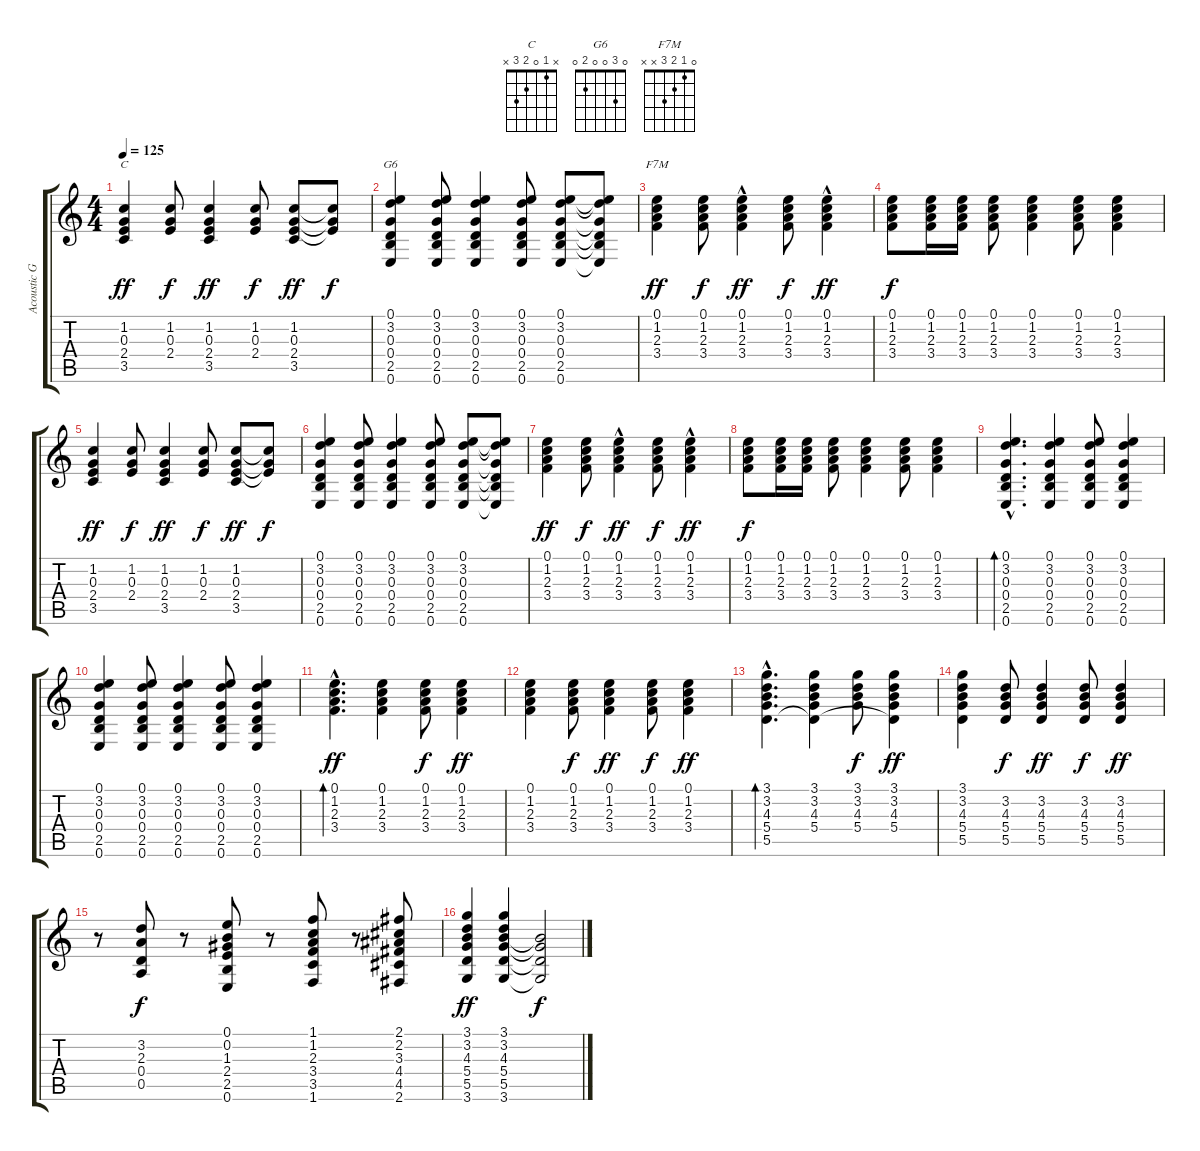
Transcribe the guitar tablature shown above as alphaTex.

\track ("Acoustic Guitar" "Acoustic G") {instrument acousticguitarsteel}
\staff {score tabs}
\tuning (E4 B3 G3 D3 A2 E2) {hide}
\chord ("C" x 1 0 2 3 x)
\chord ("G6" 0 3 0 0 2 0)
\chord ("F7M" 0 1 2 3 x x)
\ts (4 4)
\tempo 125
\clef g2
\ks c
(1.2 0.3 2.4 3.5).4{ch "C" dy ff} (1.2 0.3 2.4).8{dy f} (1.2 0.3 2.4 3.5).4{dy ff} (1.2 0.3 2.4).8{dy f} (1.2 0.3 2.4 3.5).8{dy ff} (1.2{t} 0.3{t} 2.4{t}).8{dy f} |
(0.1 3.2 0.3 0.4 2.5 0.6).4{ch "G6"} (0.1 3.2 0.3 0.4 2.5 0.6).8 (0.1 3.2 0.3 0.4 2.5 0.6).4 (0.1 3.2 0.3 0.4 2.5 0.6).8 (0.1 3.2 0.3 0.4 2.5 0.6).8 (0.1{t} 3.2{t} 0.3{t} 0.4{t} 2.5{t} 0.6{t}).8 |
(0.1 1.2 2.3 3.4).4{ch "F7M" dy ff} (0.1 1.2 2.3 3.4).8{dy f} (0.1 1.2 2.3 3.4{hac}).4{dy ff} (0.1 1.2 2.3 3.4).8{dy f} (0.1 1.2{hac} 2.3 3.4).4{dy ff} |
(0.1 1.2 2.3 3.4).8{dy f} (0.1 1.2 2.3 3.4).16 (0.1 1.2 2.3 3.4).16 (0.1 1.2 2.3 3.4).8 (0.1 1.2 2.3 3.4).4 (0.1 1.2 2.3 3.4).8 (0.1 1.2 2.3 3.4).4 |
(1.2 0.3 2.4 3.5).4{dy ff} (1.2 0.3 2.4).8{dy f} (1.2 0.3 2.4 3.5).4{dy ff} (1.2 0.3 2.4).8{dy f} (1.2 0.3 2.4 3.5).8{dy ff} (1.2{t} 0.3{t} 2.4{t}).8{dy f} |
(0.1 3.2 0.3 0.4 2.5 0.6).4 (0.1 3.2 0.3 0.4 2.5 0.6).8 (0.1 3.2 0.3 0.4 2.5 0.6).4 (0.1 3.2 0.3 0.4 2.5 0.6).8 (0.1 3.2 0.3 0.4 2.5 0.6).8 (0.1{t} 3.2{t} 0.3{t} 0.4{t} 2.5{t} 0.6{t}).8 |
(0.1 1.2 2.3 3.4).4{dy ff} (0.1 1.2 2.3 3.4).8{dy f} (0.1 1.2 2.3 3.4{hac}).4{dy ff} (0.1 1.2 2.3 3.4).8{dy f} (0.1 1.2{hac} 2.3 3.4).4{dy ff} |
(0.1 1.2 2.3 3.4).8{dy f} (0.1 1.2 2.3 3.4).16 (0.1 1.2 2.3 3.4).16 (0.1 1.2 2.3 3.4).8 (0.1 1.2 2.3 3.4).4 (0.1 1.2 2.3 3.4).8 (0.1 1.2 2.3 3.4).4 |
(0.1{hac} 3.2{hac} 0.3{hac} 0.4{hac} 2.5{hac} 0.6{hac}).4{d bd 120} (0.1 3.2 0.3 0.4 2.5 0.6).4 (0.1 3.2 0.3 0.4 2.5 0.6).8 (0.1 3.2 0.3 0.4 2.5 0.6).4 |
(0.1 3.2 0.3 0.4 2.5 0.6).4 (0.1 3.2 0.3 0.4 2.5 0.6).8 (0.1 3.2 0.3 0.4 2.5 0.6).4 (0.1 3.2 0.3 0.4 2.5 0.6).8 (0.1 3.2 0.3 0.4 2.5 0.6).4 |
(0.1 1.2{hac} 2.3{hac} 3.4{hac}).4{d bd 120 dy ff} (0.1 1.2 2.3 3.4).4 (0.1 1.2 2.3 3.4).8{dy f} (0.1 1.2 2.3 3.4).4{dy ff} |
(0.1 1.2 2.3 3.4).4 (0.1 1.2 2.3 3.4).8{dy f} (0.1 1.2 2.3 3.4).4{dy ff} (0.1 1.2 2.3 3.4).8{dy f} (0.1 1.2 2.3 3.4).4{dy ff} |
(3.1{hac} 3.2{hac} 4.3{hac} 5.4{hac} 5.5).4{d bd 240} (3.1 3.2 4.3 5.4 5.5{t}).4 (3.1 3.2 4.3 5.4).8{dy f} (3.1 3.2 4.3 5.4 5.5{t}).4{dy ff} |
(3.1 3.2 4.3 5.4 5.5).4 (3.2 4.3 5.4 5.5).8{dy f} (3.2 4.3 5.4 5.5).4{dy ff} (3.2 4.3 5.4 5.5).8{dy f} (3.2 4.3 5.4 5.5).4{dy ff} |
r.8 (3.2 2.3 0.4 0.5).8{dy f} r.8 (0.1 0.2 1.3 2.4 2.5 0.6).8 r.8 (1.1 1.2 2.3 3.4 3.5 1.6).8 r.8 (2.1 2.2 3.3 4.4 4.5 2.6).8 |
(3.1 3.2 4.3 5.4 5.5 3.6).4{dy ff} (3.1 3.2 4.3 5.4 5.5 3.6).4 (4.3{t} 5.4{t} 5.5{t} 3.6{t}).2{dy f}
